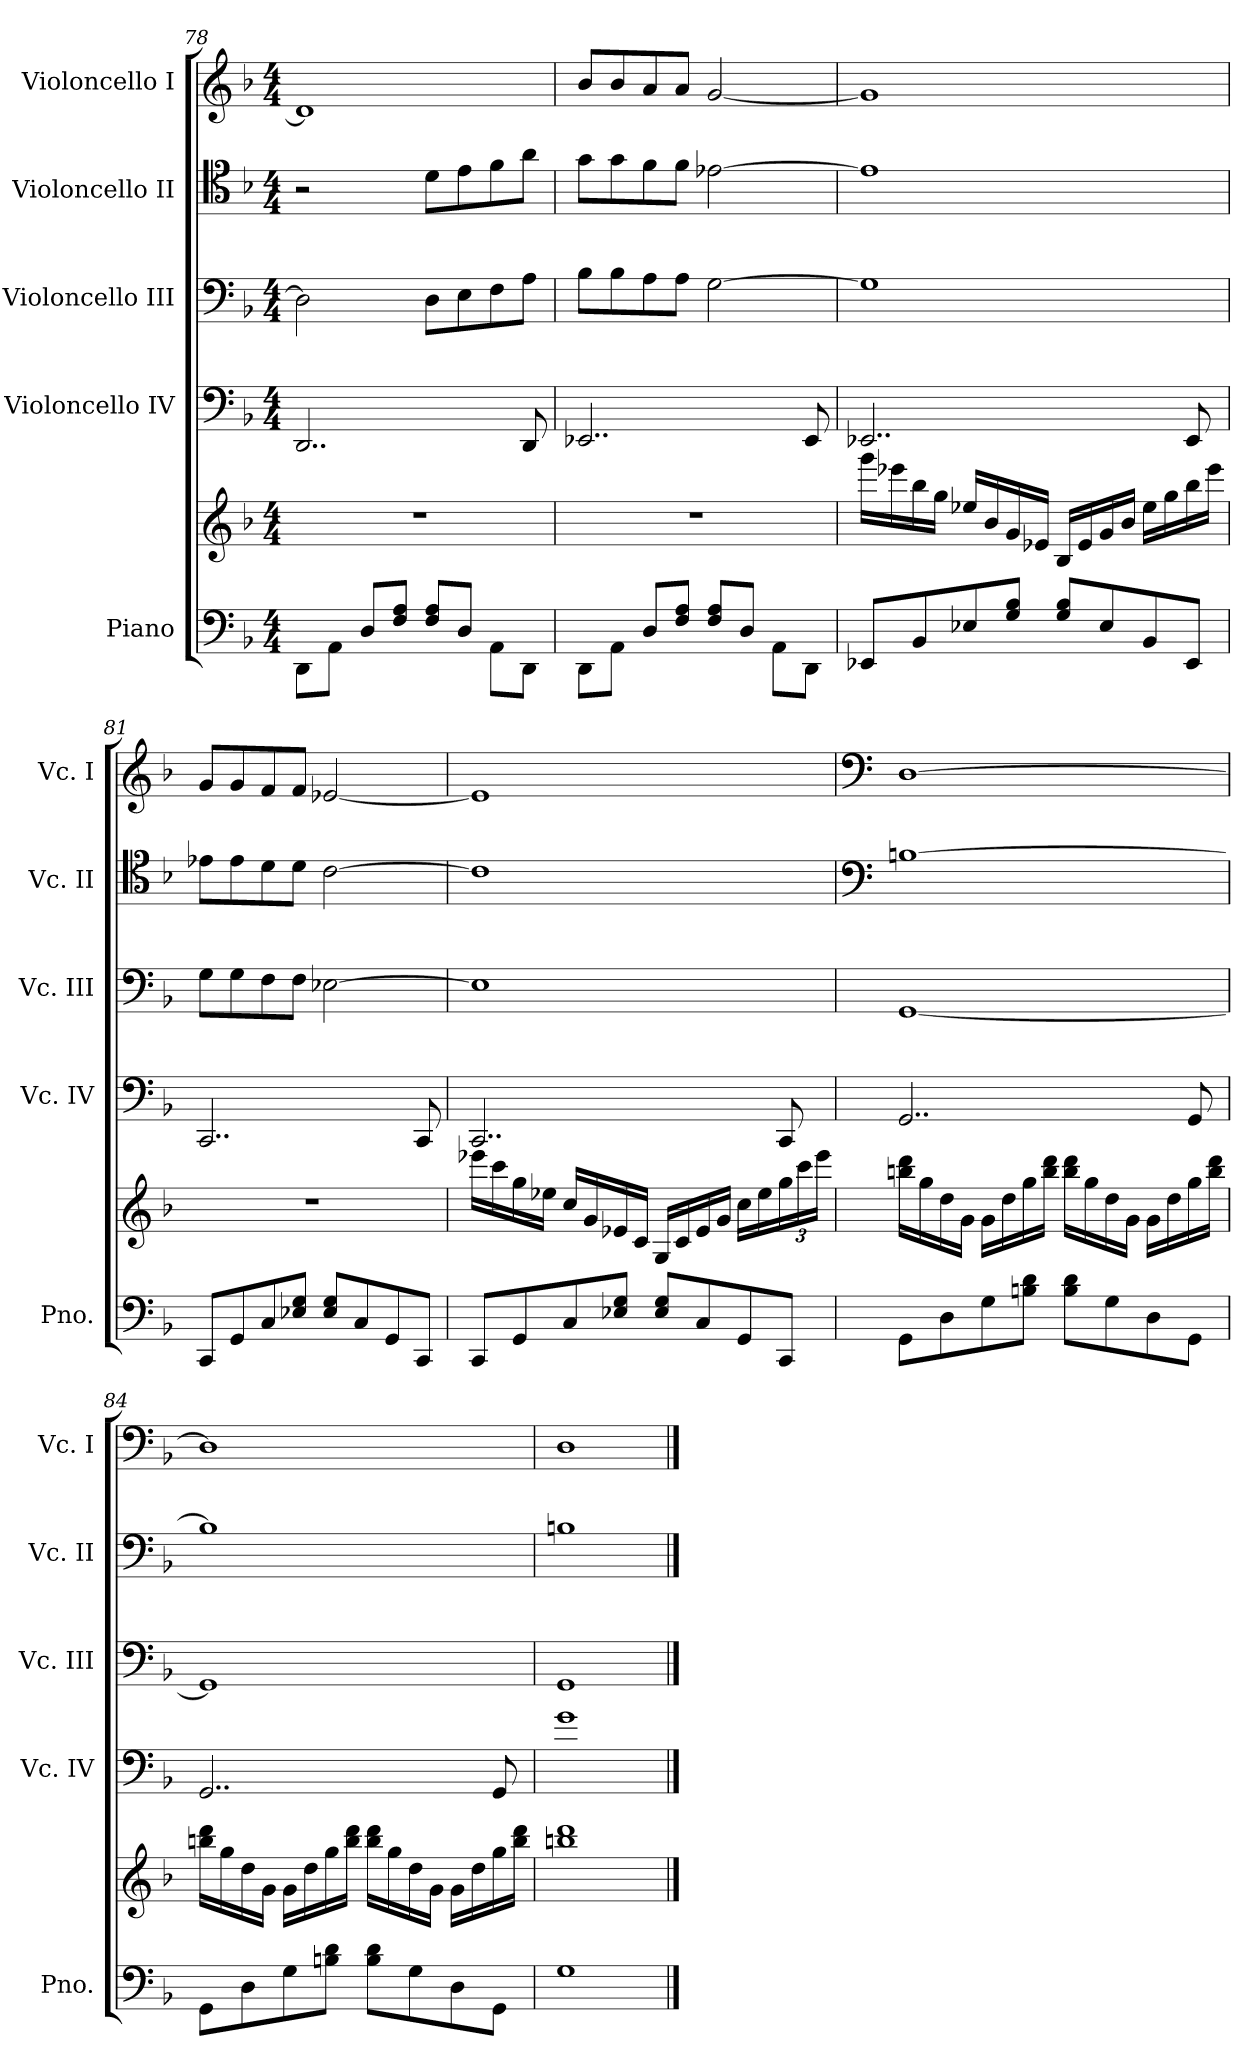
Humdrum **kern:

**kern	**kern	**kern	**kern	**kern	**kern
*part5	*part5	*part4	*part3	*part2	*part1
*staff6	*staff5	*staff4	*staff3	*staff2	*staff1
*I"Piano	*	*I"Violoncello IV	*I"Violoncello III	*I"Violoncello II	*I"Violoncello I
*I'Pno.	*	*I'Vc. IV	*I'Vc. III	*I'Vc. II	*I'Vc. I
*clefF4	*clefG2	*clefF4	*clefF4	*clefC4	*clefG2
*k[b-]	*k[b-]	*k[b-]	*k[b-]	*k[b-]	*k[b-]
*M4/4	*M4/4	*M4/4	*M4/4	*M4/4	*M4/4
=78	=78	=78	=78	=78	=78
8DD\L	1r	2..DD/	2D\]	2r	1d]
8AA\J	.	.	.	.	.
8D/L	.	.	.	.	.
8F/ 8A/J	.	.	.	.	.
8F/ 8A/L	.	.	8D\L	8d\L	.
8D/J	.	.	8E\	8e\	.
8AA\L	.	.	8F\	8f\	.
8DD\J	.	8DD/	8A\J	8a\J	.
=79	=79	=79	=79	=79	=79
8DD\L	1r	2..EE-X/	8B-\L	8g\L	8b-/L
8AA\J	.	.	8B-\	8g\	8b-/
8D/L	.	.	8A\	8f\	8a/
8F/ 8A/J	.	.	8A\J	8f\J	8a/J
8F/ 8A/L	.	.	[2G\	[2e-X\	[2g/
8D/J	.	.	.	.	.
8AA\L	.	.	.	.	.
8DD\J	.	8EE-/	.	.	.
!!LO:LB:g=z
=80	=80	=80	=80	=80	=80
8EE-X/L	16ggg\LL	2..EE-X/	1G]	1e-]	1g]
.	16eee-X\	.	.	.	.
8BB-/	16bb-\	.	.	.	.
.	16gg\JJ	.	.	.	.
8E-X/	16ee-X/LL	.	.	.	.
.	16b-/	.	.	.	.
8G/ 8B-/J	16g/	.	.	.	.
.	16e-X/JJ	.	.	.	.
8G/ 8B-/L	16B-/LL	.	.	.	.
.	16e-/	.	.	.	.
8E-/	16g/	.	.	.	.
.	16b-/JJ	.	.	.	.
8BB-/	16ee-\LL	.	.	.	.
.	16gg\	.	.	.	.
8EE-/J	16bb-\	8EE-/	.	.	.
.	16eee-\JJ	.	.	.	.
=81	=81	=81	=81	=81	=81
8CC/L	1r	2..CC/	8G\L	8e-X\L	8g/L
8GG/	.	.	8G\	8e-\	8g/
8C/	.	.	8F\	8d\	8f/
8E-X/ 8G/J	.	.	8F\J	8d\J	8f/J
8E-/ 8G/L	.	.	[2E-X\	[2c\	[2e-X/
8C/	.	.	.	.	.
8GG/	.	.	.	.	.
8CC/J	.	8CC/	.	.	.
!!LO:PB:g=z
=82	=82	=82	=82	=82	=82
8CC/L	16eee-X\LL	2..CC/	1E-]	1c]	1e-]
.	16ccc\	.	.	.	.
8GG/	16gg\	.	.	.	.
.	16ee-X\JJ	.	.	.	.
8C/	16cc/LL	.	.	.	.
.	16g/	.	.	.	.
8E-X/ 8G/J	16e-X/	.	.	.	.
.	16c/JJ	.	.	.	.
8E-/ 8G/L	16G/LL	.	.	.	.
.	16c/	.	.	.	.
8C/	16e-/	.	.	.	.
.	16g/JJ	.	.	.	.
8GG/	16cc\LL	.	.	.	.
.	16ee-\	.	.	.	.
*	*Xbrackettup	*	*	*	*
8CC/J	24gg\	8CC/	.	.	.
.	24ccc\	.	.	.	.
.	24eee-\JJ	.	.	.	.
=83	=83	=83	=83	=83	=83
*	*	*	*	*clefF4	*clefF4
8GG\L	16bbn\ 16ddd\LL	2..GG/	[1GG	[1Bn	[1D
.	16gg\	.	.	.	.
8D\	16dd\	.	.	.	.
.	16g\JJ	.	.	.	.
8G\	16g\LL	.	.	.	.
.	16dd\	.	.	.	.
8Bn\ 8d\J	16gg\	.	.	.	.
.	16bb\ 16ddd\JJ	.	.	.	.
8B\ 8d\L	16bb\ 16ddd\LL	.	.	.	.
.	16gg\	.	.	.	.
8G\	16dd\	.	.	.	.
.	16g\JJ	.	.	.	.
8D\	16g\LL	.	.	.	.
.	16dd\	.	.	.	.
8GG\J	16gg\	8GG/	.	.	.
.	16bb\ 16ddd\JJ	.	.	.	.
!!LO:LB:g=z
=84	=84	=84	=84	=84	=84
8GG\L	16bbn\ 16ddd\LL	2..GG/	1GG]	1B]	1D]
.	16gg\	.	.	.	.
8D\	16dd\	.	.	.	.
.	16g\JJ	.	.	.	.
8G\	16g\LL	.	.	.	.
.	16dd\	.	.	.	.
8Bn\ 8d\J	16gg\	.	.	.	.
.	16bb\ 16ddd\JJ	.	.	.	.
8B\ 8d\L	16bb\ 16ddd\LL	.	.	.	.
.	16gg\	.	.	.	.
8G\	16dd\	.	.	.	.
.	16g\JJ	.	.	.	.
8D\	16g\LL	.	.	.	.
.	16dd\	.	.	.	.
8GG\J	16gg\	8GG/	.	.	.
.	16bb\ 16ddd\JJ	.	.	.	.
=85	=85	=85	=85	=85	=85
1G	1bbn 1ddd	1g	1GG	1Bn	1D
==	==	==	==	==	==
*-	*-	*-	*-	*-	*-
